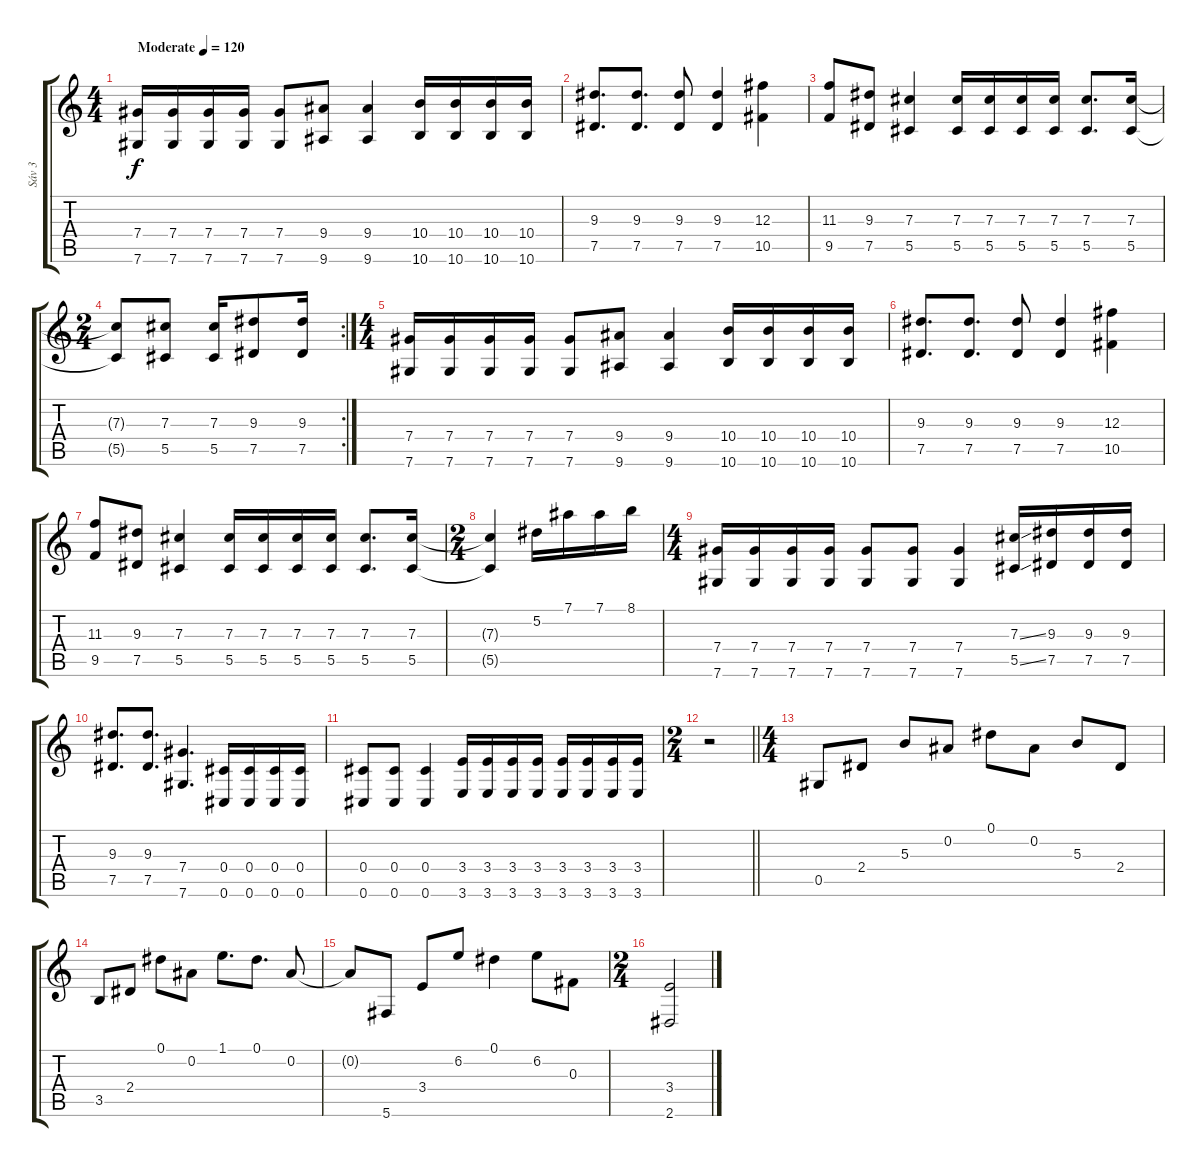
\track ("Sáv 3" "Sáv 3") {instrument overdrivenguitar}
\staff {score tabs}
\tuning (Eb4 Bb3 Gb3 Db3 Ab2 Db2) {hide}
\ts (4 4)
\tempo (120 "Moderate")
\clef g2
\ks c
(7.4 7.6).16{dy f instrument overdrivenguitar} (7.4 7.6).16 (7.4 7.6).16 (7.4 7.6).16 (7.4 7.6).8 (9.4 9.6).8 (9.4 9.6).4 (10.4 10.6).16 (10.4 10.6).16 (10.4 10.6).16 (10.4 10.6).16 |
(9.3 7.5).8{d} (9.3 7.5).8{d} (9.3 7.5).8 (9.3 7.5).4 (12.3 10.5).4 |
(11.3 9.5).8 (9.3 7.5).8 (7.3 5.5).4 (7.3 5.5).16 (7.3 5.5).16 (7.3 5.5).16 (7.3 5.5).16 (7.3 5.5).8{d} (7.3 5.5).16 |
\rc 2
\ts (2 4)
(7.3{t} 5.5{t}).8 (7.3 5.5).8 (7.3 5.5).16 (9.3 7.5).8 (9.3 7.5).16 |
\ts (4 4)
(7.4 7.6).16 (7.4 7.6).16 (7.4 7.6).16 (7.4 7.6).16 (7.4 7.6).8 (9.4 9.6).8 (9.4 9.6).4 (10.4 10.6).16 (10.4 10.6).16 (10.4 10.6).16 (10.4 10.6).16 |
(9.3 7.5).8{d} (9.3 7.5).8{d} (9.3 7.5).8 (9.3 7.5).4 (12.3 10.5).4 |
(11.3 9.5).8 (9.3 7.5).8 (7.3 5.5).4 (7.3 5.5).16 (7.3 5.5).16 (7.3 5.5).16 (7.3 5.5).16 (7.3 5.5).8{d} (7.3 5.5).16 |
\ts (2 4)
(7.3{t} 5.5{t}).4 5.2.16 7.1.16 7.1.16 8.1.16 |
\ts (4 4)
(7.4 7.6).16 (7.4 7.6).16 (7.4 7.6).16 (7.4 7.6).16 (7.4 7.6).8 (7.4 7.6).8 (7.4 7.6).4 (7.3{ss} 5.5{ss}).16 (9.3 7.5).16 (9.3 7.5).16 (9.3 7.5).16 |
(9.3 7.5).8{d} (9.3 7.5).8{d} (7.4 7.6).4{d} (0.4 0.6).16 (0.4 0.6).16 (0.4 0.6).16 (0.4 0.6).16 |
(0.4 0.6).8 (0.4 0.6).8 (0.4 0.6).4 (3.4 3.6).16 (3.4 3.6).16 (3.4 3.6).16 (3.4 3.6).16 (3.4 3.6).16 (3.4 3.6).16 (3.4 3.6).16 (3.4 3.6).16 |
\ts (2 4)
\barLineRight lightlight
r.2 |
\ts (4 4)
0.5.8{volume 10 instrument electricguitarclean} 2.4.8 5.3.8 0.2.8 0.1.8 0.2.8 5.3.8 2.4.8 |
3.5.8 2.4.8 0.1.8 0.2.8 1.1.8{d} 0.1.8{d} 0.2.8 |
0.2{t}.8 5.6.8 3.4.8 6.2.8 0.1.4 6.2.8 0.3.8 |
\ts (2 4)
(3.4 2.6).2
